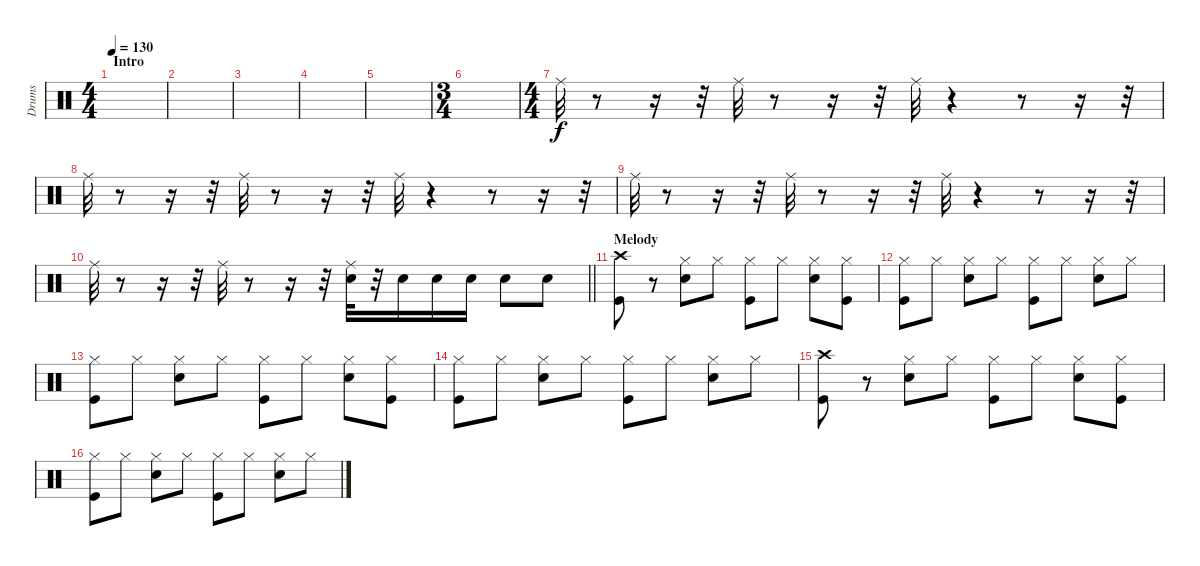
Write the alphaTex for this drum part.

\track ("Drums" "Drums") {instrument percussion}
\staff {score}
\articulation defaults
\ts (4 4)
\section ("" "Intro")
\tempo 130
\clef neutral
\ks c
|
|
|
|
|
\ts (3 4)
|
\ts (4 4)
"Ride (middle)".32 r.8 r.16 r.32 "Ride (middle)".32 r.8 r.16 r.32 "Ride (middle)".32 r.4 r.8 r.16 r.32 |
"Ride (middle)".32 r.8 r.16 r.32 "Ride (middle)".32 r.8 r.16 r.32 "Ride (middle)".32 r.4 r.8 r.16 r.32 |
"Ride (middle)".32 r.8 r.16 r.32 "Ride (middle)".32 r.8 r.16 r.32 "Ride (middle)".32 r.4 r.8 r.16 r.32 |
\barLineRight lightlight "Ride (middle)".32
r.8 r.16 r.32 "Ride (middle)".32 r.8 r.16 r.32 ("Ride (middle)" "Snare (hit) 2").32 r.32 "Snare (hit) 2".16 "Snare (hit) 2".16 "Snare (hit) 2".16 "Snare (hit) 2".8 "Snare (hit) 2".8 |
\section ("" "Melody")
("Kick (hit)" "Crash high (hit)").8 r.8 ("Hi-Hat (closed)" "Snare (hit) 2").8 "Hi-Hat (closed)".8 ("Hi-Hat (closed)" "Kick (hit)").8 "Hi-Hat (closed)".8 ("Hi-Hat (closed)" "Snare (hit) 2").8 ("Kick (hit)" "Hi-Hat (closed)").8 |
("Hi-Hat (closed)" "Kick (hit)").8 "Hi-Hat (closed)".8 ("Hi-Hat (closed)" "Snare (hit) 2").8 "Hi-Hat (closed)".8 ("Hi-Hat (closed)" "Kick (hit)").8 "Hi-Hat (closed)".8 ("Hi-Hat (closed)" "Snare (hit) 2").8 "Hi-Hat (closed)".8 |
("Hi-Hat (closed)" "Kick (hit)").8 "Hi-Hat (closed)".8 ("Hi-Hat (closed)" "Snare (hit) 2").8 "Hi-Hat (closed)".8 ("Hi-Hat (closed)" "Kick (hit)").8 "Hi-Hat (closed)".8 ("Hi-Hat (closed)" "Snare (hit) 2").8 ("Hi-Hat (closed)" "Kick (hit)").8 |
("Hi-Hat (closed)" "Kick (hit)").8 "Hi-Hat (closed)".8 ("Hi-Hat (closed)" "Snare (hit) 2").8 "Hi-Hat (closed)".8 ("Hi-Hat (closed)" "Kick (hit)").8 "Hi-Hat (closed)".8 ("Hi-Hat (closed)" "Snare (hit) 2").8 "Hi-Hat (closed)".8 |
("Kick (hit)" "Crash high (hit)").8 r.8 ("Hi-Hat (closed)" "Snare (hit) 2").8 "Hi-Hat (closed)".8 ("Hi-Hat (closed)" "Kick (hit)").8 "Hi-Hat (closed)".8 ("Hi-Hat (closed)" "Snare (hit) 2").8 ("Kick (hit)" "Hi-Hat (closed)").8 |
("Hi-Hat (closed)" "Kick (hit)").8 "Hi-Hat (closed)".8 ("Hi-Hat (closed)" "Snare (hit) 2").8 "Hi-Hat (closed)".8 ("Hi-Hat (closed)" "Kick (hit)").8 "Hi-Hat (closed)".8 ("Hi-Hat (closed)" "Snare (hit) 2").8 "Hi-Hat (closed)".8
